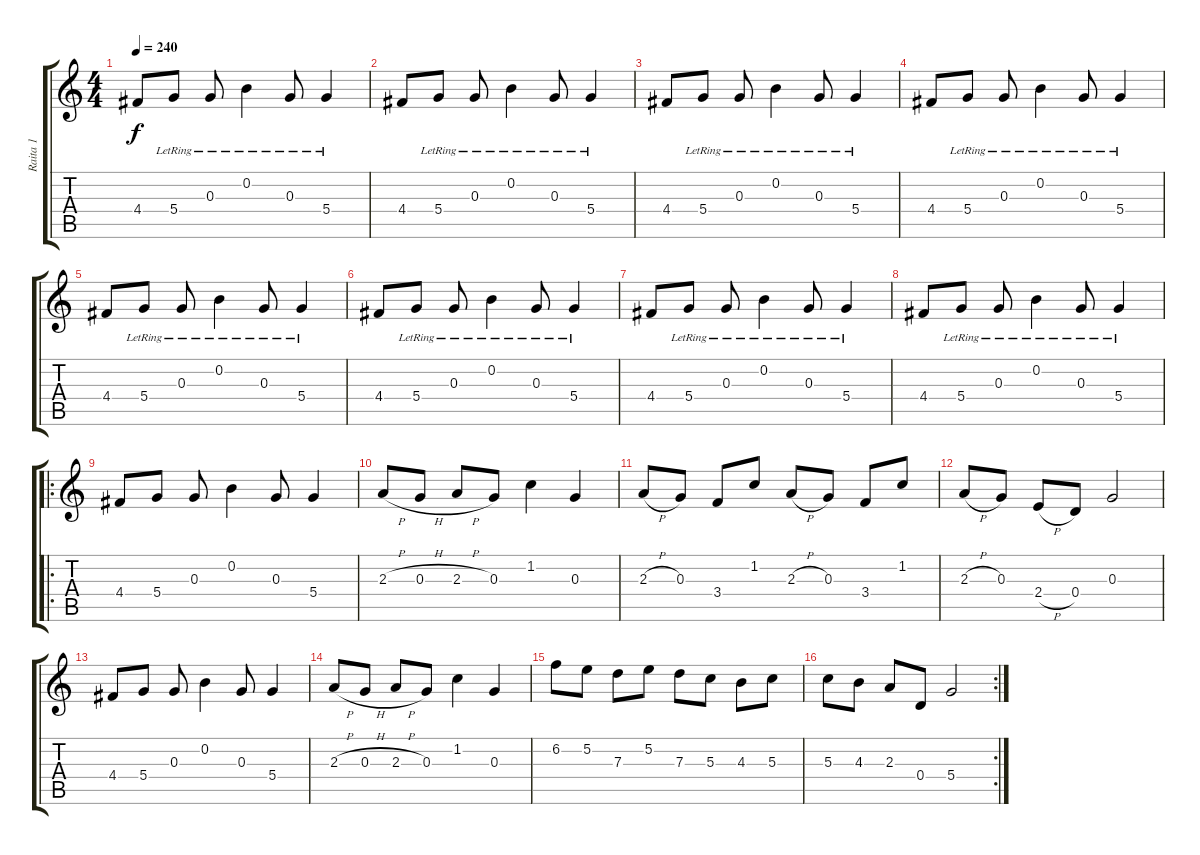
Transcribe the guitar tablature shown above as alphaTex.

\track ("Raita 1" "Raita 1") {instrument acousticguitarnylon}
\staff {score tabs}
\tuning (E4 B3 G3 D3 A2 E2) {hide}
\ts (4 4)
\tempo 240
\clef g2
\ks c
4.4.8{dy f instrument acousticguitarnylon} 5.4{lr}.8 0.3{lr}.8 0.2{lr}.4 0.3{lr}.8 5.4{lr}.4 |
4.4.8 5.4{lr}.8 0.3{lr}.8 0.2{lr}.4 0.3{lr}.8 5.4{lr}.4 |
4.4.8 5.4{lr}.8 0.3{lr}.8 0.2{lr}.4 0.3{lr}.8 5.4{lr}.4 |
4.4.8 5.4{lr}.8 0.3{lr}.8 0.2{lr}.4 0.3{lr}.8 5.4{lr}.4 |
4.4.8 5.4{lr}.8 0.3{lr}.8 0.2{lr}.4 0.3{lr}.8 5.4{lr}.4 |
4.4.8 5.4{lr}.8 0.3{lr}.8 0.2{lr}.4 0.3{lr}.8 5.4{lr}.4 |
4.4.8 5.4{lr}.8 0.3{lr}.8 0.2{lr}.4 0.3{lr}.8 5.4{lr}.4 |
4.4.8 5.4{lr}.8 0.3{lr}.8 0.2{lr}.4 0.3{lr}.8 5.4{lr}.4 |
\ro
4.4.8 5.4.8 0.3.8 0.2.4 0.3.8 5.4.4 |
2.3{h}.8 0.3{h}.8 2.3{h}.8 0.3.8 1.2.4 0.3.4 |
2.3{h}.8 0.3.8 3.4.8 1.2.8 2.3{h}.8 0.3.8 3.4.8 1.2.8 |
2.3{h}.8 0.3.8 2.4{h}.8 0.4.8 0.3.2 |
4.4.8 5.4.8 0.3.8 0.2.4 0.3.8 5.4.4 |
2.3{h}.8 0.3{h}.8 2.3{h}.8 0.3.8 1.2.4 0.3.4 |
6.2.8 5.2.8 7.3.8 5.2.8 7.3.8 5.3.8 4.3.8 5.3.8 |
\rc 2
5.3.8 4.3.8 2.3.8 0.4.8 5.4.2
